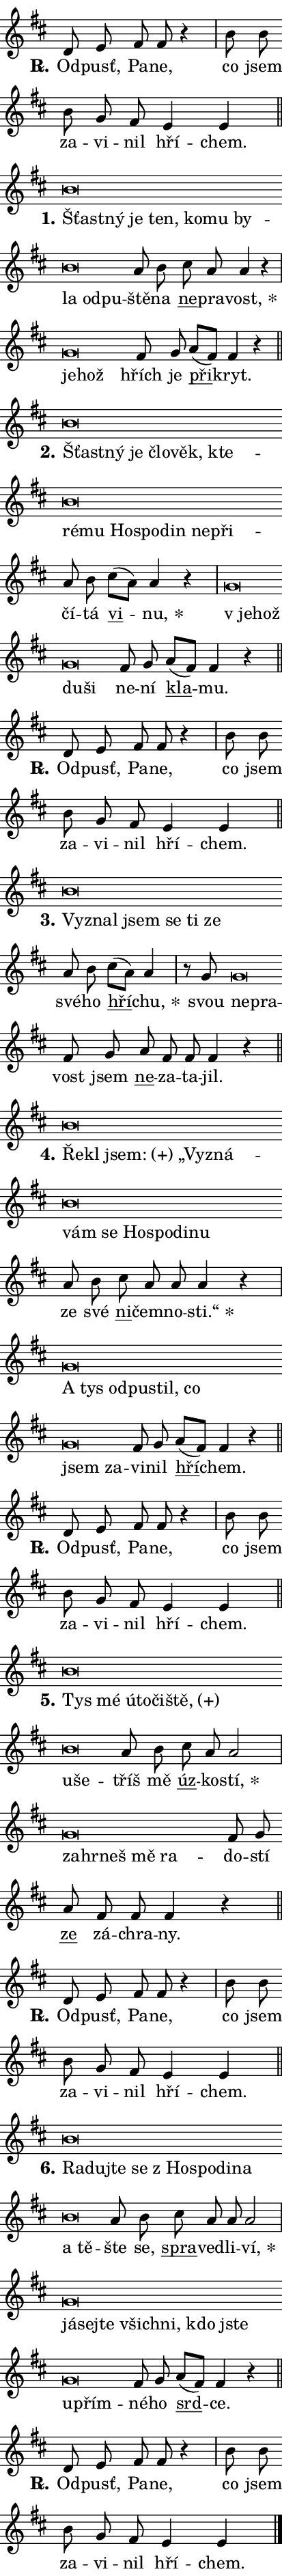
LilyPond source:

\version "2.22.1"
\header { tagline = "" }
\paper {
  indent = 0\cm
  top-margin = 0\cm
  right-margin = 0\cm
  bottom-margin = 0\cm
  left-margin = 0\cm
  paper-width = 7\cm
  page-breaking = #ly:one-page-breaking
  system-system-spacing.basic-distance = #11
  score-system-spacing.basic-distance = #11
  ragged-last = ##f
}


%% Author: Thomas Morley
%% https://lists.gnu.org/archive/html/lilypond-user/2020-05/msg00002.html
#(define (line-position grob)
"Returns position of @var[grob} in current system:
   @code{'start}, if at first time-step
   @code{'end}, if at last time-step
   @code{'middle} otherwise
"
  (let* ((col (ly:item-get-column grob))
         (ln (ly:grob-object col 'left-neighbor))
         (rn (ly:grob-object col 'right-neighbor))
         (col-to-check-left (if (ly:grob? ln) ln col))
         (col-to-check-right (if (ly:grob? rn) rn col))
         (break-dir-left
           (and
             (ly:grob-property col-to-check-left 'non-musical #f)
             (ly:item-break-dir col-to-check-left)))
         (break-dir-right
           (and
             (ly:grob-property col-to-check-right 'non-musical #f)
             (ly:item-break-dir col-to-check-right))))
        (cond ((eqv? 1 break-dir-left) 'start)
              ((eqv? -1 break-dir-right) 'end)
              (else 'middle))))

#(define (tranparent-at-line-position vctor)
  (lambda (grob)
  "Relying on @code{line-position} select the relevant enry from @var{vctor}.
Used to determine transparency,"
    (case (line-position grob)
      ((end) (not (vector-ref vctor 0)))
      ((middle) (not (vector-ref vctor 1)))
      ((start) (not (vector-ref vctor 2))))))

noteHeadBreakVisibility =
#(define-music-function (break-visibility)(vector?)
"Makes @code{NoteHead}s transparent relying on @var{break-visibility}"
#{
  \override NoteHead.transparent =
    #(tranparent-at-line-position break-visibility)
#})

#(define delete-ledgers-for-transparent-note-heads
  (lambda (grob)
    "Reads whether a @code{NoteHead} is transparent.
If so this @code{NoteHead} is removed from @code{'note-heads} from
@var{grob}, which is supposed to be @code{LedgerLineSpanner}.
As a result ledgers are not printed for this @code{NoteHead}"
    (let* ((nhds-array (ly:grob-object grob 'note-heads))
           (nhds-list
             (if (ly:grob-array? nhds-array)
                 (ly:grob-array->list nhds-array)
                 '()))
           ;; Relies on the transparent-property being done before
           ;; Staff.LedgerLineSpanner.after-line-breaking is executed.
           ;; This is fragile ...
           (to-keep
             (remove
               (lambda (nhd)
                 (ly:grob-property nhd 'transparent #f))
               nhds-list)))
      ;; TODO find a better method to iterate over grob-arrays, similiar
      ;; to filter/remove etc for lists
      ;; For now rebuilt from scratch
      (set! (ly:grob-object grob 'note-heads)  '())
      (for-each
        (lambda (nhd)
          (ly:pointer-group-interface::add-grob grob 'note-heads nhd))
        to-keep))))

hideNotes = {
  \noteHeadBreakVisibility #begin-of-line-visible
}
unHideNotes = {
  \noteHeadBreakVisibility #all-visible
}

% work-around for resetting accidentals
% https://lilypond.org/doc/v2.23/Documentation/notation/displaying-rhythms#unmetered-music
cadenzaMeasure = {
  \cadenzaOff
  \partial 1024 s1024
  \cadenzaOn
}

#(define-markup-command (accent layout props text) (markup?)
  "Underline accented syllable"
  (interpret-markup layout props
    #{\markup \override #'(offset . 4.3) \underline { #text }#}))

responsum = \markup \concat {
  "R" \hspace #-1.05 \path #0.1 #'((moveto 0 0.07) (lineto 0.9 0.8)) \hspace #0.05 "."
}

\layout {
    \context {
        \Staff
        \remove "Time_signature_engraver"
        \override LedgerLineSpanner.after-line-breaking = #delete-ledgers-for-transparent-note-heads
    }
    \context {
        \Voice {
            \override NoteHead.output-attributes = #'((class . "notehead"))
            \override Hairpin.height = #0.55
        }
    }
    \context {
        \Lyrics {
            \override StanzaNumber.output-attributes = #'((class . "stanzanumber"))
            \override LyricSpace.minimum-distance = #0.9
            \override LyricText.font-name = #"TeX Gyre Schola"
            \override LyricText.font-size = 1
            \override StanzaNumber.font-name = #"TeX Gyre Schola Bold"
            \override StanzaNumber.font-size = 1
        }
    }
}

% magnetic-lyrics.ily
%
%   written by
%     Jean Abou Samra <jean@abou-samra.fr>
%     Werner Lemberg <wl@gnu.org>
%
%   adapted by
%     Jiri Hon <jiri.hon@gmail.com>
%
% Version 2022-Apr-15

% https://www.mail-archive.com/lilypond-user@gnu.org/msg149350.html

#(define (Left_hyphen_pointer_engraver context)
   "Collect syllable-hyphen-syllable occurrences in lyrics and store
them in properties.  This engraver only looks to the left.  For
example, if the lyrics input is @code{foo -- bar}, it does the
following.

@itemize @bullet
@item
Set the @code{text} property of the @code{LyricHyphen} grob between
@q{foo} and @q{bar} to @code{foo}.

@item
Set the @code{left-hyphen} property of the @code{LyricText} grob with
text @q{foo} to the @code{LyricHyphen} grob between @q{foo} and
@q{bar}.
@end itemize

Use this auxiliary engraver in combination with the
@code{lyric-@/text::@/apply-@/magnetic-@/offset!} hook."
   (let ((hyphen #f)
         (text #f))
     (make-engraver
      (acknowledgers
       ((lyric-syllable-interface engraver grob source-engraver)
        (set! text grob)))
      (end-acknowledgers
       ((lyric-hyphen-interface engraver grob source-engraver)
        ;(when (not (grob::has-interface grob 'lyric-space-interface))
          (set! hyphen grob)));)
      ((stop-translation-timestep engraver)
       (when (and text hyphen)
         (ly:grob-set-object! text 'left-hyphen hyphen))
       (set! text #f)
       (set! hyphen #f)))))

#(define (lyric-text::apply-magnetic-offset! grob)
   "If the space between two syllables is less than the value in
property @code{LyricText@/.details@/.squash-threshold}, move the right
syllable to the left so that it gets concatenated with the left
syllable.

Use this function as a hook for
@code{LyricText@/.after-@/line-@/breaking} if the
@code{Left_@/hyphen_@/pointer_@/engraver} is active."
   (let ((hyphen (ly:grob-object grob 'left-hyphen #f)))
     (when hyphen
       (let ((left-text (ly:spanner-bound hyphen LEFT)))
         (when (grob::has-interface left-text 'lyric-syllable-interface)
           (let* ((common (ly:grob-common-refpoint grob left-text X))
                  (this-x-ext (ly:grob-extent grob common X))
                  (left-x-ext
                   (begin
                     ;; Trigger magnetism for left-text.
                     (ly:grob-property left-text 'after-line-breaking)
                     (ly:grob-extent left-text common X)))
                  ;; `delta` is the gap width between two syllables.
                  (delta (- (interval-start this-x-ext)
                            (interval-end left-x-ext)))
                  (details (ly:grob-property grob 'details))
                  (threshold (assoc-get 'squash-threshold details 0.2)))
             (when (< delta threshold)
               (let* (;; We have to manipulate the input text so that
                      ;; ligatures crossing syllable boundaries are not
                      ;; disabled.  For languages based on the Latin
                      ;; script this is essentially a beautification.
                      ;; However, for non-Western scripts it can be a
                      ;; necessity.
                      (lt (ly:grob-property left-text 'text))
                      (rt (ly:grob-property grob 'text))
                      (is-space (grob::has-interface hyphen 'lyric-space-interface))
                      (space (if is-space " " ""))
                      (space-markup (grob-interpret-markup grob " "))
                      (space-size (interval-length (ly:stencil-extent space-markup X)))
                      (extra-delta (if is-space space-size 0))
                      ;; Append new syllable.
                      (ltrt-space (if (and (string? lt) (string? rt))
                                (string-append lt space rt)
                                (make-concat-markup (list lt space rt))))
                      ;; Right-align `ltrt` to the right side.
                      (ltrt-space-markup (grob-interpret-markup
                               grob
                               (make-translate-markup
                                (cons (interval-length this-x-ext) 0)
                                (make-right-align-markup ltrt-space)))))
                 (begin
                   ;; Don't print `left-text`.
                   (ly:grob-set-property! left-text 'stencil #f)
                   ;; Set text and stencil (which holds all collected
                   ;; syllables so far) and shift it to the left.
                   (ly:grob-set-property! grob 'text ltrt-space)
                   (ly:grob-set-property! grob 'stencil ltrt-space-markup)
                   (ly:grob-translate-axis! grob (- (- delta extra-delta)) X))))))))))


#(define (lyric-hyphen::displace-bounds-first grob)
   ;; Make very sure this callback isn't triggered too early.
   (let ((left (ly:spanner-bound grob LEFT))
         (right (ly:spanner-bound grob RIGHT)))
     (ly:grob-property left 'after-line-breaking)
     (ly:grob-property right 'after-line-breaking)
     (ly:lyric-hyphen::print grob)))

squashThreshold = #0.4

\layout {
  \context {
    \Lyrics
    \consists #Left_hyphen_pointer_engraver
    \override LyricText.after-line-breaking =
      #lyric-text::apply-magnetic-offset!
    \override LyricHyphen.stencil = #lyric-hyphen::displace-bounds-first
    \override LyricText.details.squash-threshold = \squashThreshold
    \override LyricHyphen.minimum-distance = 0
    \override LyricHyphen.minimum-length = \squashThreshold
  }
}

squash = \override LyricText.details.squash-threshold = 9999
unSquash = \override LyricText.details.squash-threshold = \squashThreshold

left = \override LyricText.self-alignment-X = #LEFT
unLeft = \revert LyricText.self-alignment-X

starOffset = #(lambda (grob) 
                (let ((x_offset (ly:self-alignment-interface::aligned-on-x-parent grob)))
                  (if (= x_offset 0) 0 (+ x_offset 1.2))))

star = #(define-music-function (syllable)(string?)
"Append star separator at the end of a syllable"
#{
  \once \override LyricText.X-offset = #starOffset
  \lyricmode { \markup {
    #syllable
    \override #'((font-name . "TeX Gyre Schola Bold")) \hspace #0.2 \lower #0.65 \larger "*"
  } }
#})

starAccent = #(define-music-function (syllable)(string?)
"Append star separator at the end of a syllable and make accent"
#{
  \once \override LyricText.X-offset = #starOffset
  \lyricmode { \markup {
    \accent #syllable
    \override #'((font-name . "TeX Gyre Schola Bold")) \hspace #0.2 \lower #0.65 \larger "*"
  } }
#})

breath = #(define-music-function (syllable)(string?)
"Append breathing indicator at the end of a syllable"
#{
  \lyricmode { \markup { #syllable "+" } }
#})

optionalBreath = #(define-music-function (syllable)(string?)
"Append optional breathing indicator at the end of a syllable"
#{
  \lyricmode { \markup { #syllable "(+)" } }
#})


\score {
    <<
        \new Voice = "melody" { \cadenzaOn \key d \major \relative { d'8 e fis fis r4 \cadenzaMeasure \bar "|" b8 b \bar "" b g fis e4 e \cadenzaMeasure \bar "||" \break }
\relative { b'\breve*1/16 \hideNotes \breve*1/16 \bar "" \breve*1/16 \bar "" \breve*1/16 \bar "" \breve*1/16 \bar "" \breve*1/16 \bar "" \breve*1/16 \bar "" \breve*1/16 \bar "" \breve*1/16 \breve*1/16 \bar "" \unHideNotes a8 b \bar "" cis a a4 r \cadenzaMeasure \bar "|" g\breve*1/16 \hideNotes \breve*1/16 \bar "" \unHideNotes fis8 g \bar "" a[( fis)] fis4 r \cadenzaMeasure \bar "||" \break }
\relative { b'\breve*1/16 \hideNotes \breve*1/16 \bar "" \breve*1/16 \bar "" \breve*1/16 \bar "" \breve*1/16 \bar "" \breve*1/16 \bar "" \breve*1/16 \bar "" \breve*1/16 \bar "" \breve*1/16 \bar "" \breve*1/16 \bar "" \breve*1/16 \bar "" \breve*1/16 \breve*1/16 \bar "" \unHideNotes a8 b \bar "" cis[( a)] a4 r \cadenzaMeasure \bar "|" g\breve*1/16 \hideNotes \breve*1/16 \bar "" \breve*1/16 \breve*1/16 \bar "" \unHideNotes fis8 g \bar "" a[( fis)] fis4 r \cadenzaMeasure \bar "||" \break }
\relative { d'8 e fis fis r4 \cadenzaMeasure \bar "|" b8 b \bar "" b g fis e4 e \cadenzaMeasure \bar "||" \break }
\relative { b'\breve*1/16 \hideNotes \breve*1/16 \bar "" \breve*1/16 \bar "" \breve*1/16 \bar "" \breve*1/16 \breve*1/16 \bar "" \unHideNotes a8 b \bar "" cis[( a)] a4 \cadenzaMeasure \bar "|" r8 g8 g\breve*1/16 \hideNotes \breve*1/16 \bar "" \unHideNotes fis8 g \bar "" a fis fis fis4 r \cadenzaMeasure \bar "||" \break }
\relative { b'\breve*1/16 \hideNotes \breve*1/16 \bar "" \breve*1/16 \bar "" \breve*1/16 \bar "" \breve*1/16 \bar "" \breve*1/16 \bar "" \breve*1/16 \bar "" \breve*1/16 \bar "" \breve*1/16 \bar "" \breve*1/16 \breve*1/16 \bar "" \unHideNotes a8 b \bar "" cis a a a4 r \cadenzaMeasure \bar "|" g\breve*1/16 \hideNotes \breve*1/16 \bar "" \breve*1/16 \bar "" \breve*1/16 \bar "" \breve*1/16 \bar "" \breve*1/16 \bar "" \breve*1/16 \breve*1/16 \bar "" \unHideNotes fis8 g \bar "" a[( fis)] fis4 r \cadenzaMeasure \bar "||" \break }
\relative { d'8 e fis fis r4 \cadenzaMeasure \bar "|" b8 b \bar "" b g fis e4 e \cadenzaMeasure \bar "||" \break }
\relative { b'\breve*1/16 \hideNotes \breve*1/16 \bar "" \breve*1/16 \bar "" \breve*1/16 \bar "" \breve*1/16 \bar "" \breve*1/16 \bar "" \breve*1/16 \breve*1/16 \bar "" \unHideNotes a8 b \bar "" cis a a2 \cadenzaMeasure \bar "|" g\breve*1/16 \hideNotes \breve*1/16 \bar "" \breve*1/16 \bar "" \breve*1/16 \breve*1/16 \bar "" \unHideNotes fis8 g \bar "" a fis fis fis4 r \cadenzaMeasure \bar "||" \break }
\relative { d'8 e fis fis r4 \cadenzaMeasure \bar "|" b8 b \bar "" b g fis e4 e \cadenzaMeasure \bar "||" \break }
\relative { b'\breve*1/16 \hideNotes \breve*1/16 \bar "" \breve*1/16 \bar "" \breve*1/16 \bar "" \breve*1/16 \bar "" \breve*1/16 \bar "" \breve*1/16 \bar "" \breve*1/16 \bar "" \breve*1/16 \breve*1/16 \bar "" \unHideNotes a8 b \bar "" cis a a a2 \cadenzaMeasure \bar "|" g\breve*1/16 \hideNotes \breve*1/16 \bar "" \breve*1/16 \bar "" \breve*1/16 \bar "" \breve*1/16 \bar "" \breve*1/16 \bar "" \breve*1/16 \bar "" \breve*1/16 \breve*1/16 \bar "" \unHideNotes fis8 g \bar "" a[( fis)] fis4 r \cadenzaMeasure \bar "||" \break }
\relative { d'8 e fis fis r4 \cadenzaMeasure \bar "|" b8 b \bar "" b g fis e4 e \cadenzaMeasure \bar "||" \break } \bar "|." }
        \new Lyrics \lyricsto "melody" { \lyricmode { \set stanza = \responsum
Od -- pusť, Pa -- ne, co jsem za -- vi -- nil hří -- chem.
\set stanza = "1."
\left Šťast -- \squash ný je ten, ko -- mu by -- la od -- pu -- \unLeft \unSquash ště -- na \markup \accent ne -- pra -- \star vost, \left je -- \squash hož \unLeft \unSquash hřích je \markup \accent při -- kryt.
\set stanza = "2."
\left Šťast -- \squash ný je člo -- věk, kte -- ré -- mu Ho -- spo -- din ne -- při -- \unLeft \unSquash čí -- tá \markup \accent vi -- \star nu, \left "v je" -- \squash hož du -- ši \unLeft \unSquash ne -- ní \markup \accent kla -- mu.
\set stanza = \responsum
Od -- pusť, Pa -- ne, co jsem za -- vi -- nil hří -- chem.
\set stanza = "3."
\left Vy -- \squash znal jsem se ti ze \unLeft \unSquash své -- ho \markup \accent hří -- \star chu, svou \left ne -- \squash pra -- \unLeft \unSquash vost jsem \markup \accent ne -- za -- ta -- jil.
\set stanza = "4."
\left Ře -- \squash kl \optionalBreath jsem: „Vy -- zná -- vám se Ho -- spo -- di -- nu \unLeft \unSquash ze své \markup \accent ni -- čem -- no -- \star sti.“ \left A \squash tys od -- pu -- stil, co jsem za -- \unLeft \unSquash vi -- nil \markup \accent hří -- chem.
\set stanza = \responsum
Od -- pusť, Pa -- ne, co jsem za -- vi -- nil hří -- chem.
\set stanza = "5."
\left Tys \squash mé ú -- to -- či -- \optionalBreath ště, u -- še -- \unLeft \unSquash tříš mě \markup \accent úz -- ko -- \star stí, \left za -- \squash hr -- neš mě ra -- \unLeft \unSquash do -- stí \markup \accent ze zá -- chra -- ny.
\set stanza = \responsum
Od -- pusť, Pa -- ne, co jsem za -- vi -- nil hří -- chem.
\set stanza = "6."
\left Ra -- \squash duj -- te se "z Ho" -- spo -- di -- na a tě -- \unLeft \unSquash šte se, \markup \accent spra -- ved -- li -- \star ví, \left já -- \squash sej -- te všich -- ni, kdo jste u -- přím -- \unLeft \unSquash né -- ho \markup \accent srd -- ce.
\set stanza = \responsum
Od -- pusť, Pa -- ne, co jsem za -- vi -- nil hří -- chem. } }
    >>
    \layout {}
}
